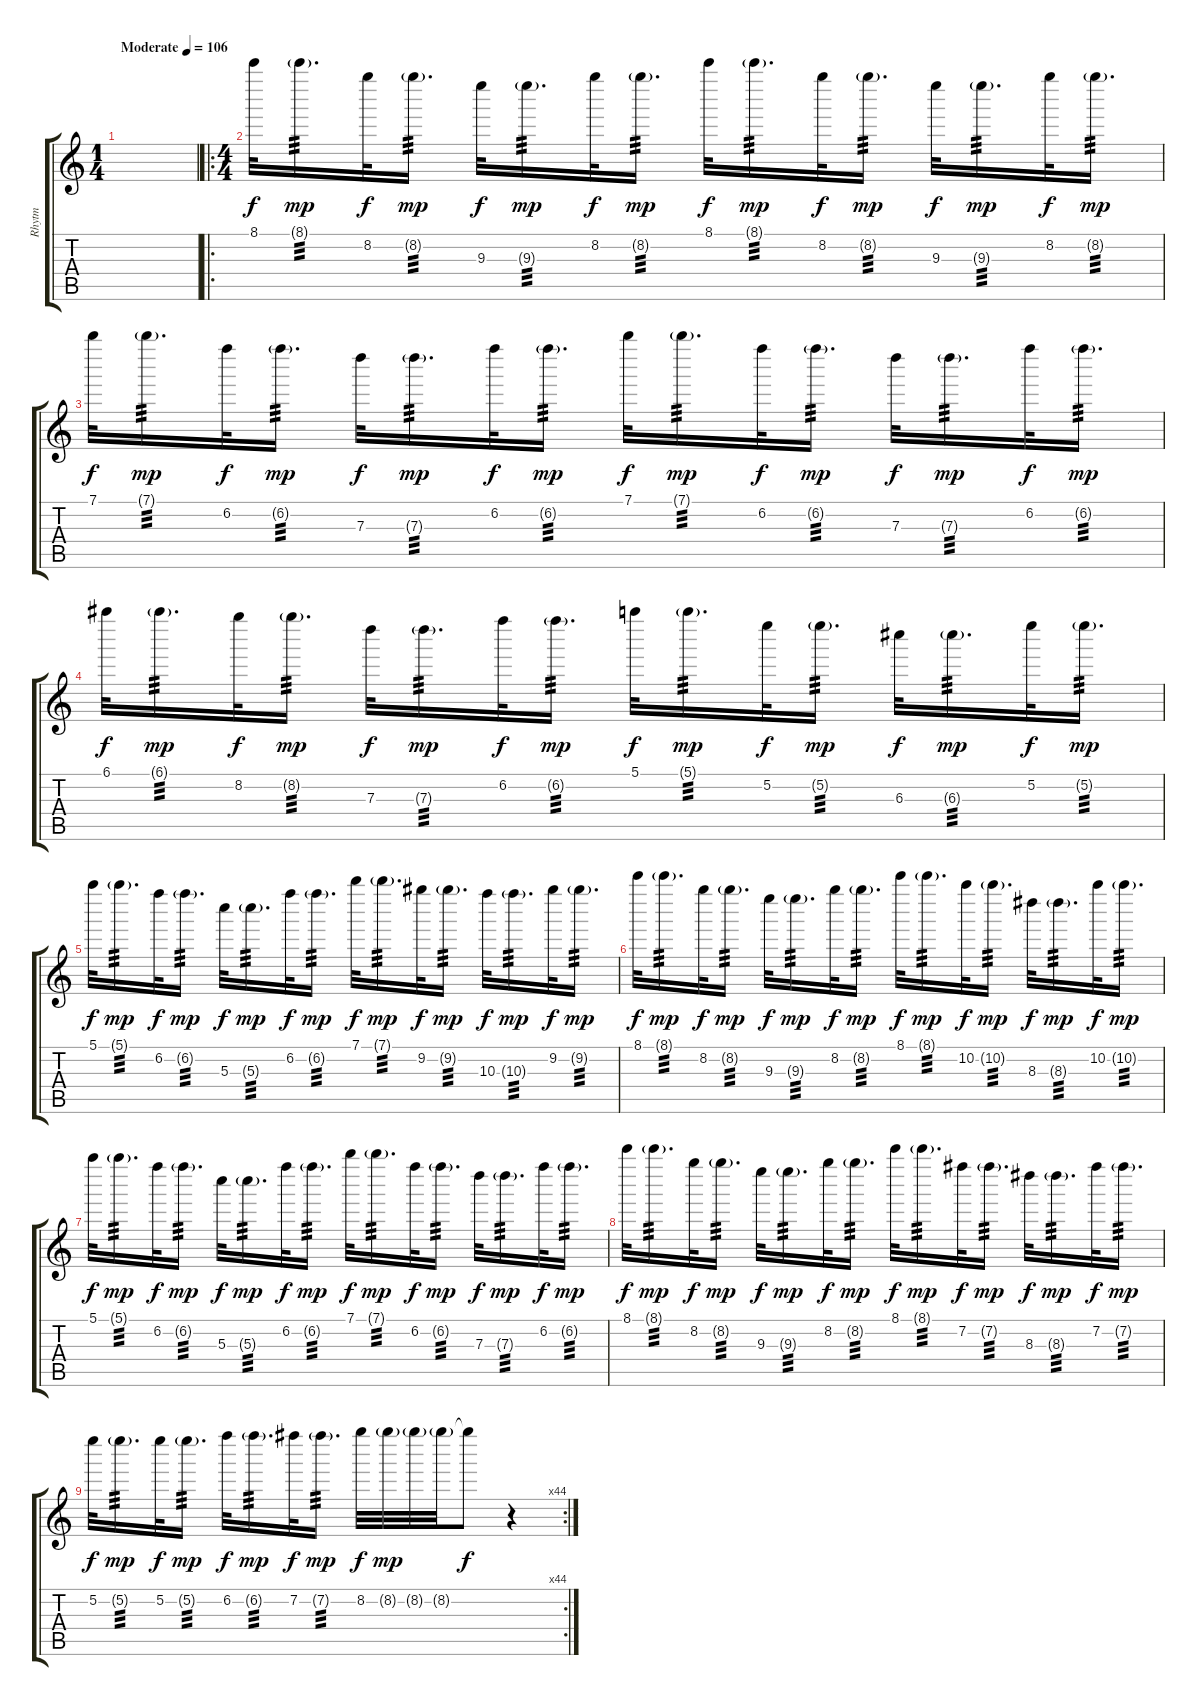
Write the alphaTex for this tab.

\track ("Rhytm" "Rhytm") {instrument electricguitarmuted}
\staff {score tabs}
\tuning (E6 B5 G5 D5 A4 E4) {hide}
\ts (1 4)
\tempo (106 "Moderate")
\clef g2
\ks c
|
\ro
\ts (4 4)
8.1.32 8.1{g}.16{d tp 3 dy mp} 8.2.32{dy f} 8.2{g}.16{d tp 3 dy mp} 9.3.32{dy f} 9.3{g}.16{d tp 3 dy mp} 8.2.32{dy f} 8.2{g}.16{d tp 3 dy mp} 8.1.32{dy f} 8.1{g}.16{d tp 3 dy mp} 8.2.32{dy f} 8.2{g}.16{d tp 3 dy mp} 9.3.32{dy f} 9.3{g}.16{d tp 3 dy mp} 8.2.32{dy f} 8.2{g}.16{d tp 3 dy mp} |
7.1.32{dy f} 7.1{g}.16{d tp 3 dy mp} 6.2.32{dy f} 6.2{g}.16{d tp 3 dy mp} 7.3.32{dy f} 7.3{g}.16{d tp 3 dy mp} 6.2.32{dy f} 6.2{g}.16{d tp 3 dy mp} 7.1.32{dy f} 7.1{g}.16{d tp 3 dy mp} 6.2.32{dy f} 6.2{g}.16{d tp 3 dy mp} 7.3.32{dy f} 7.3{g}.16{d tp 3 dy mp} 6.2.32{dy f} 6.2{g}.16{d tp 3 dy mp} |
6.1.32{dy f} 6.1{g}.16{d tp 3 dy mp} 8.2.32{dy f} 8.2{g}.16{d tp 3 dy mp} 7.3.32{dy f} 7.3{g}.16{d tp 3 dy mp} 6.2.32{dy f} 6.2{g}.16{d tp 3 dy mp} 5.1.32{dy f} 5.1{g}.16{d tp 3 dy mp} 5.2.32{dy f} 5.2{g}.16{d tp 3 dy mp} 6.3.32{dy f} 6.3{g}.16{d tp 3 dy mp} 5.2.32{dy f} 5.2{g}.16{d tp 3 dy mp} |
5.1.32{dy f} 5.1{g}.16{d tp 3 dy mp} 6.2.32{dy f} 6.2{g}.16{d tp 3 dy mp} 5.3.32{dy f} 5.3{g}.16{d tp 3 dy mp} 6.2.32{dy f} 6.2{g}.16{d tp 3 dy mp} 7.1.32{dy f} 7.1{g}.16{d tp 3 dy mp} 9.2.32{dy f} 9.2{g}.16{d tp 3 dy mp} 10.3.32{dy f} 10.3{g}.16{d tp 3 dy mp} 9.2.32{dy f} 9.2{g}.16{d tp 3 dy mp} |
8.1.32{dy f} 8.1{g}.16{d tp 3 dy mp} 8.2.32{dy f} 8.2{g}.16{d tp 3 dy mp} 9.3.32{dy f} 9.3{g}.16{d tp 3 dy mp} 8.2.32{dy f} 8.2{g}.16{d tp 3 dy mp} 8.1.32{dy f} 8.1{g}.16{d tp 3 dy mp} 10.2.32{dy f} 10.2{g}.16{d tp 3 dy mp} 8.3.32{dy f} 8.3{g}.16{d tp 3 dy mp} 10.2.32{dy f} 10.2{g}.16{d tp 3 dy mp} |
5.1.32{dy f} 5.1{g}.16{d tp 3 dy mp} 6.2.32{dy f} 6.2{g}.16{d tp 3 dy mp} 5.3.32{dy f} 5.3{g}.16{d tp 3 dy mp} 6.2.32{dy f} 6.2{g}.16{d tp 3 dy mp} 7.1.32{dy f} 7.1{g}.16{d tp 3 dy mp} 6.2.32{dy f} 6.2{g}.16{d tp 3 dy mp} 7.3.32{dy f} 7.3{g}.16{d tp 3 dy mp} 6.2.32{dy f} 6.2{g}.16{d tp 3 dy mp} |
8.1.32{dy f} 8.1{g}.16{d tp 3 dy mp} 8.2.32{dy f} 8.2{g}.16{d tp 3 dy mp} 9.3.32{dy f} 9.3{g}.16{d tp 3 dy mp} 8.2.32{dy f} 8.2{g}.16{d tp 3 dy mp} 8.1.32{dy f} 8.1{g}.16{d tp 3 dy mp} 7.2.32{dy f} 7.2{g}.16{d tp 3 dy mp} 8.3.32{dy f} 8.3{g}.16{d tp 3 dy mp} 7.2.32{dy f} 7.2{g}.16{d tp 3 dy mp} |
\rc 44
5.2.32{dy f} 5.2{g}.16{d tp 3 dy mp} 5.2.32{dy f} 5.2{g}.16{d tp 3 dy mp} 6.2.32{dy f} 6.2{g}.16{d tp 3 dy mp} 7.2.32{dy f} 7.2{g}.16{d tp 3 dy mp} 8.2.32{dy f} 8.2{g}.32{dy mp} 8.2{g}.32 8.2{g}.32 8.2{t}.8{dy f} r.4
